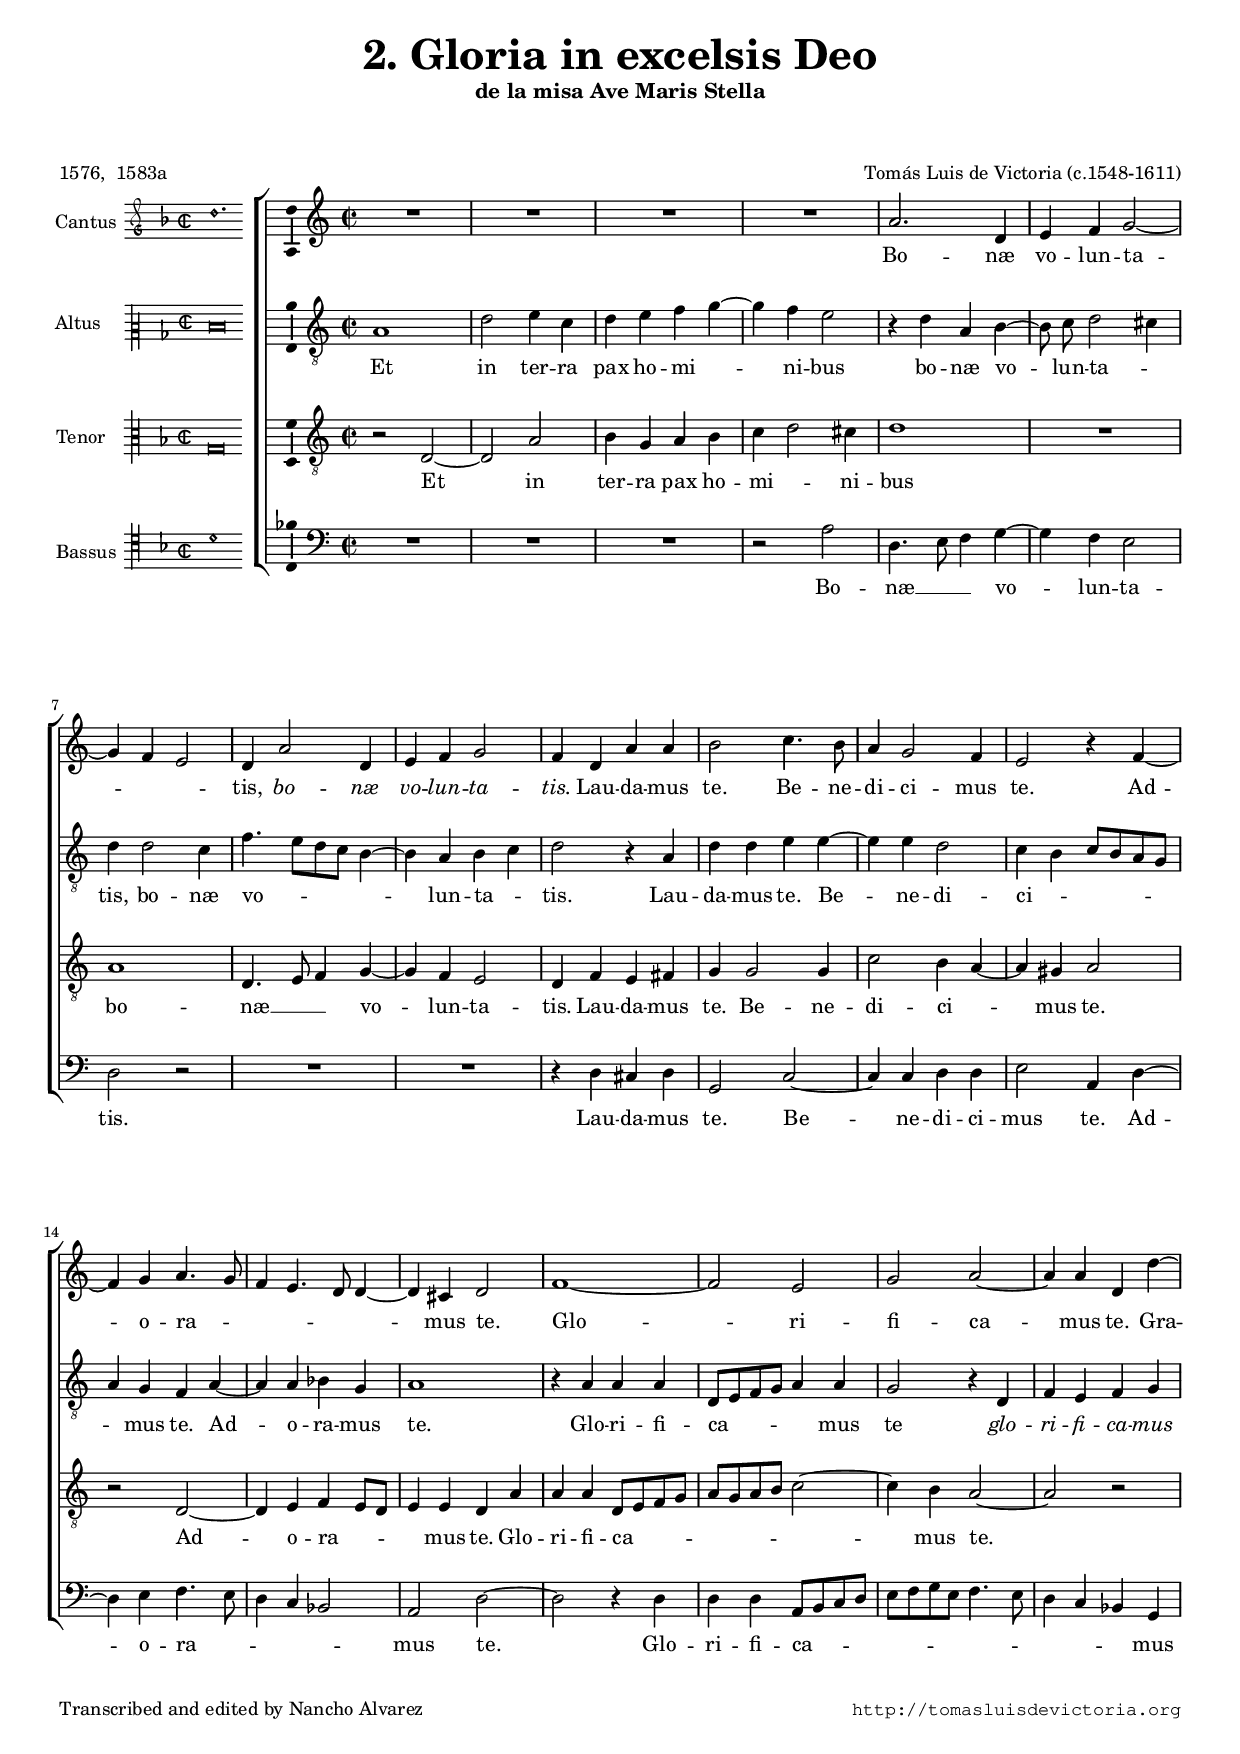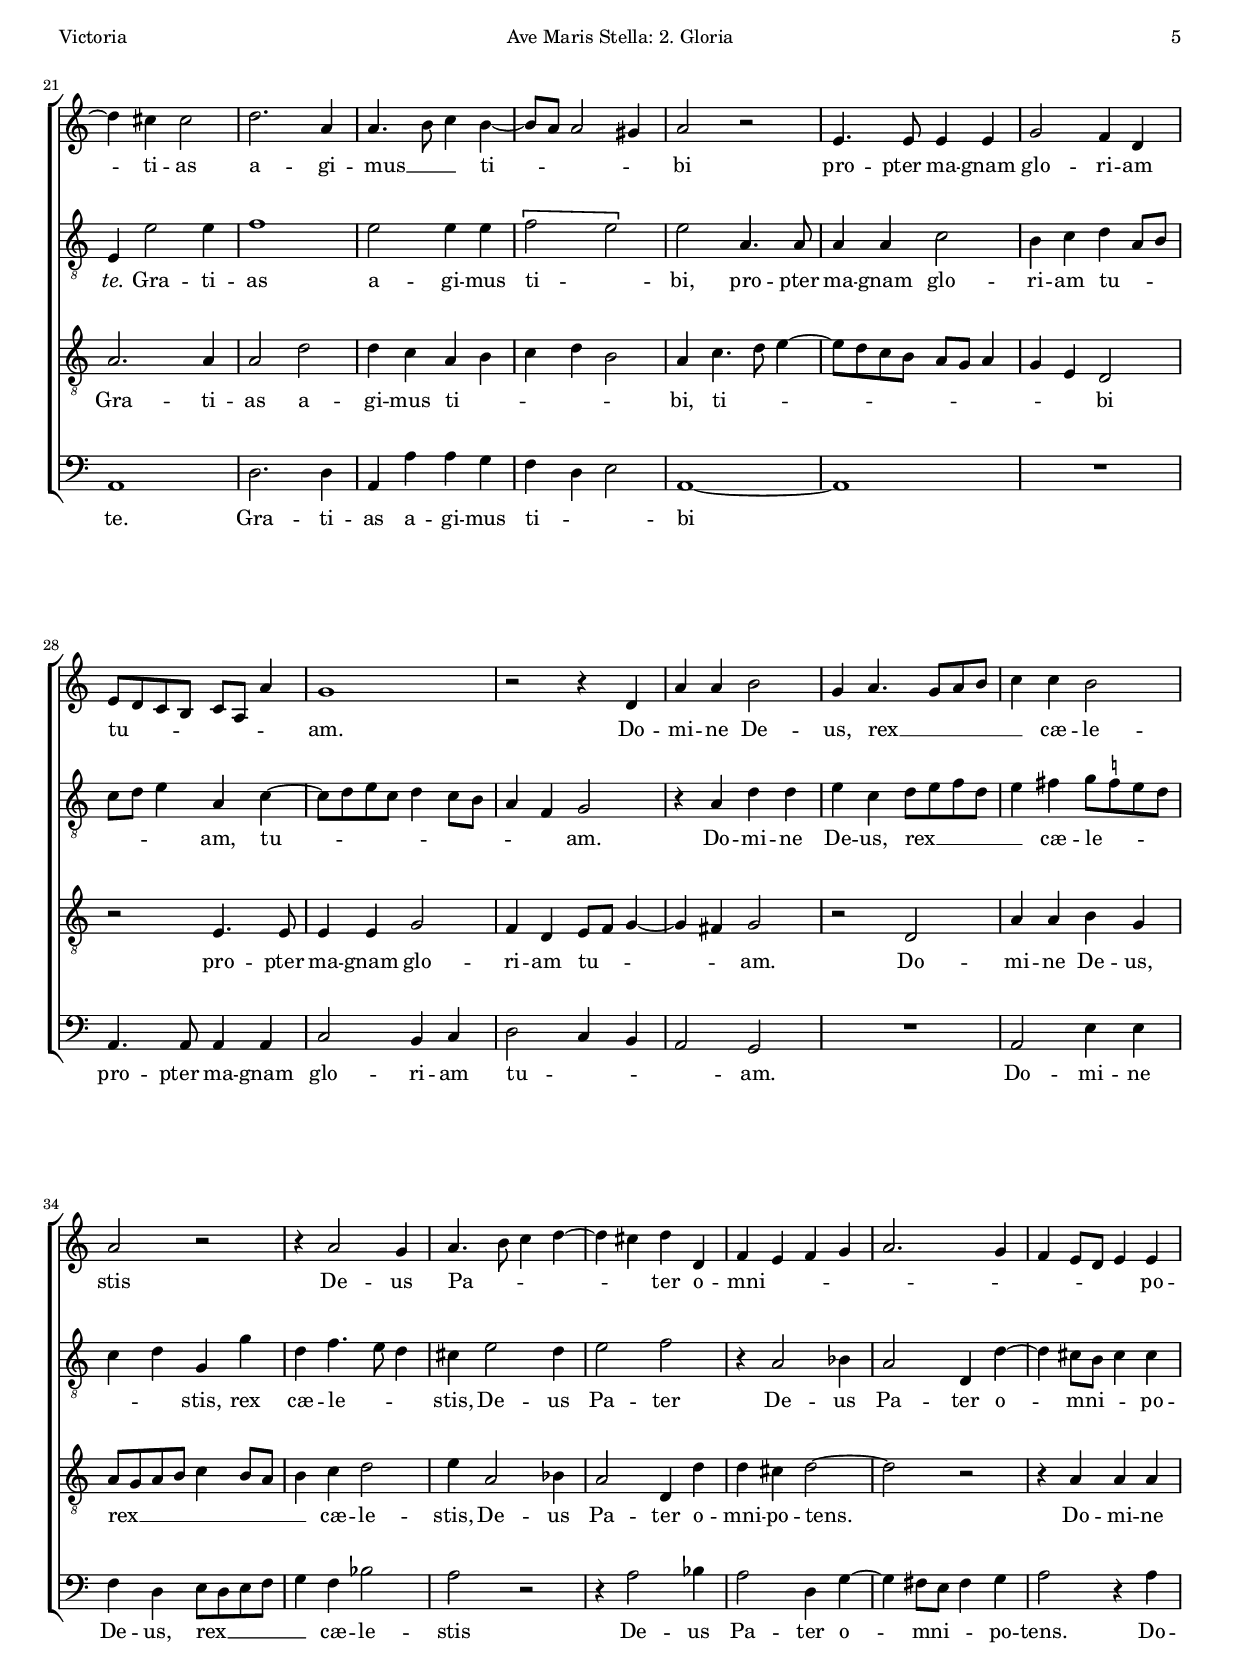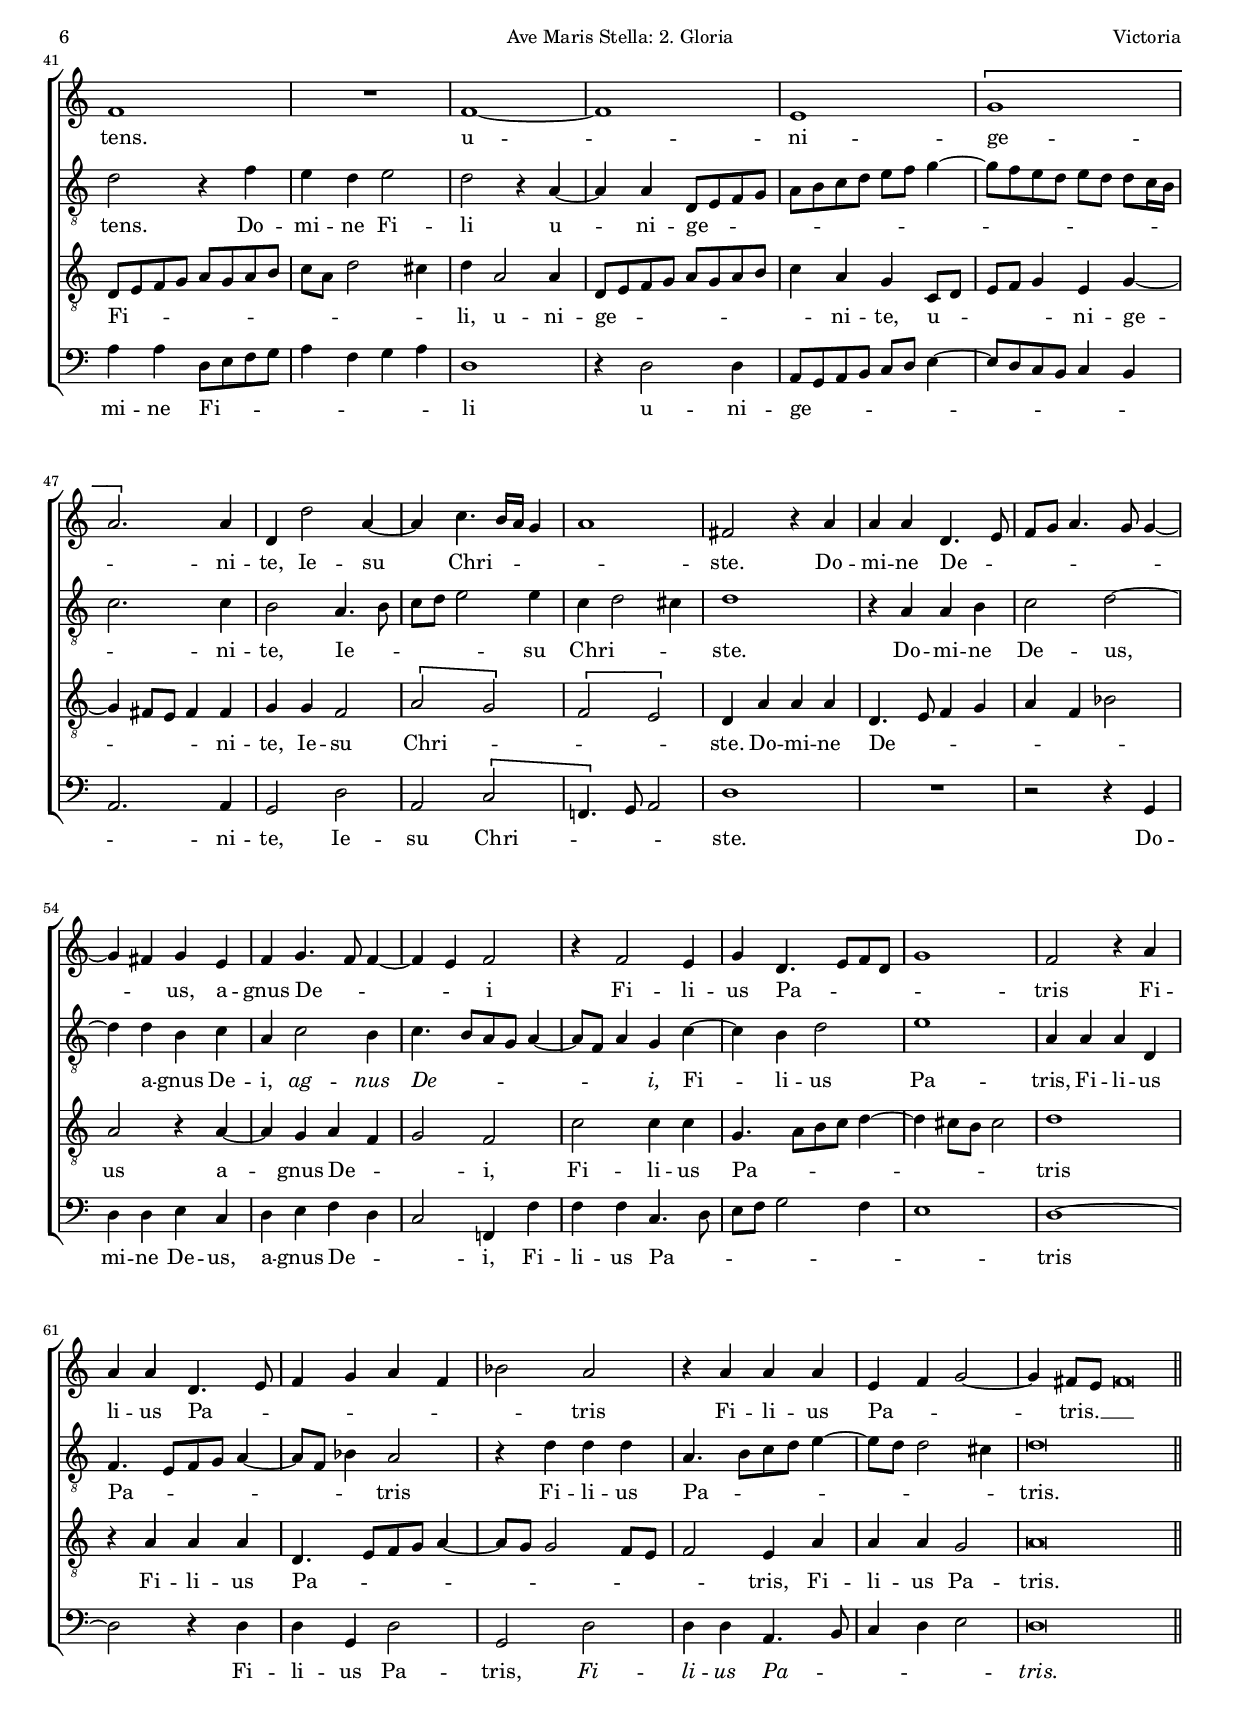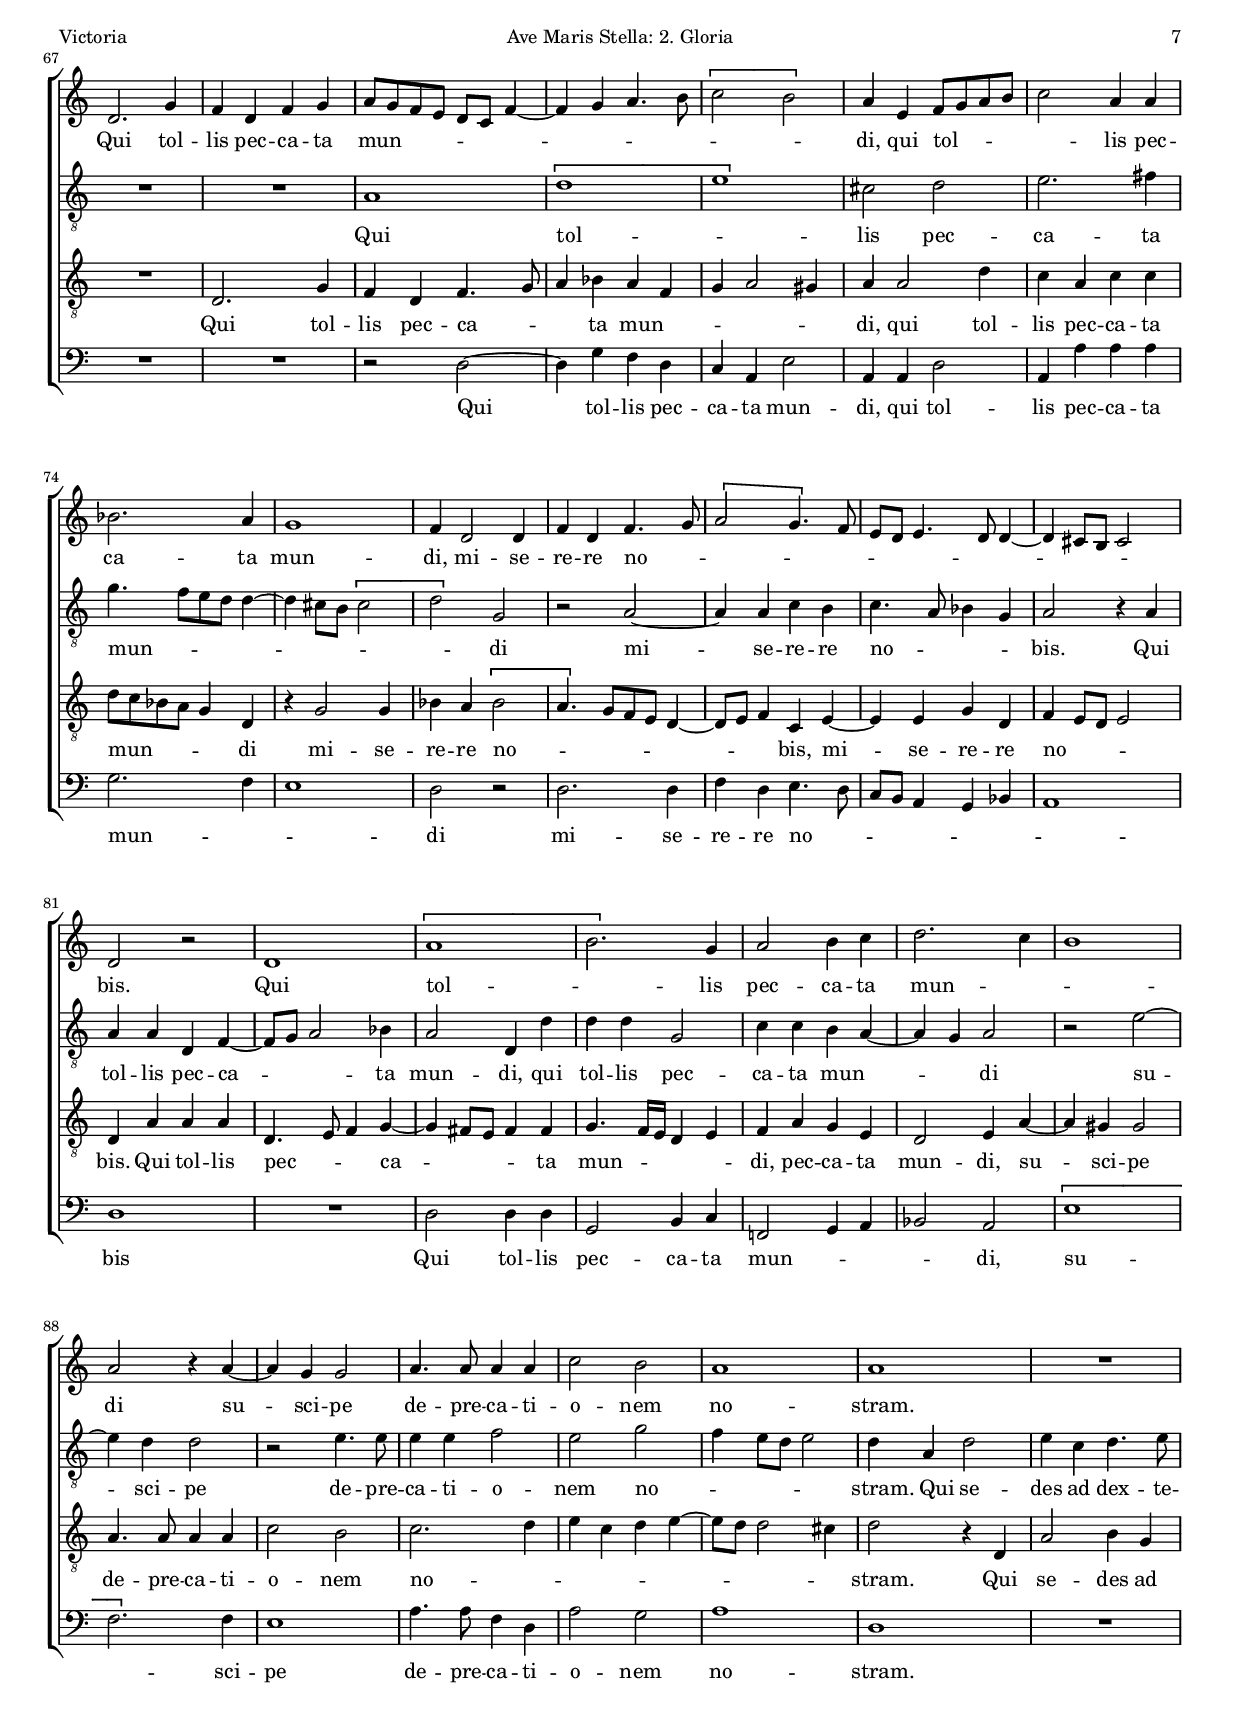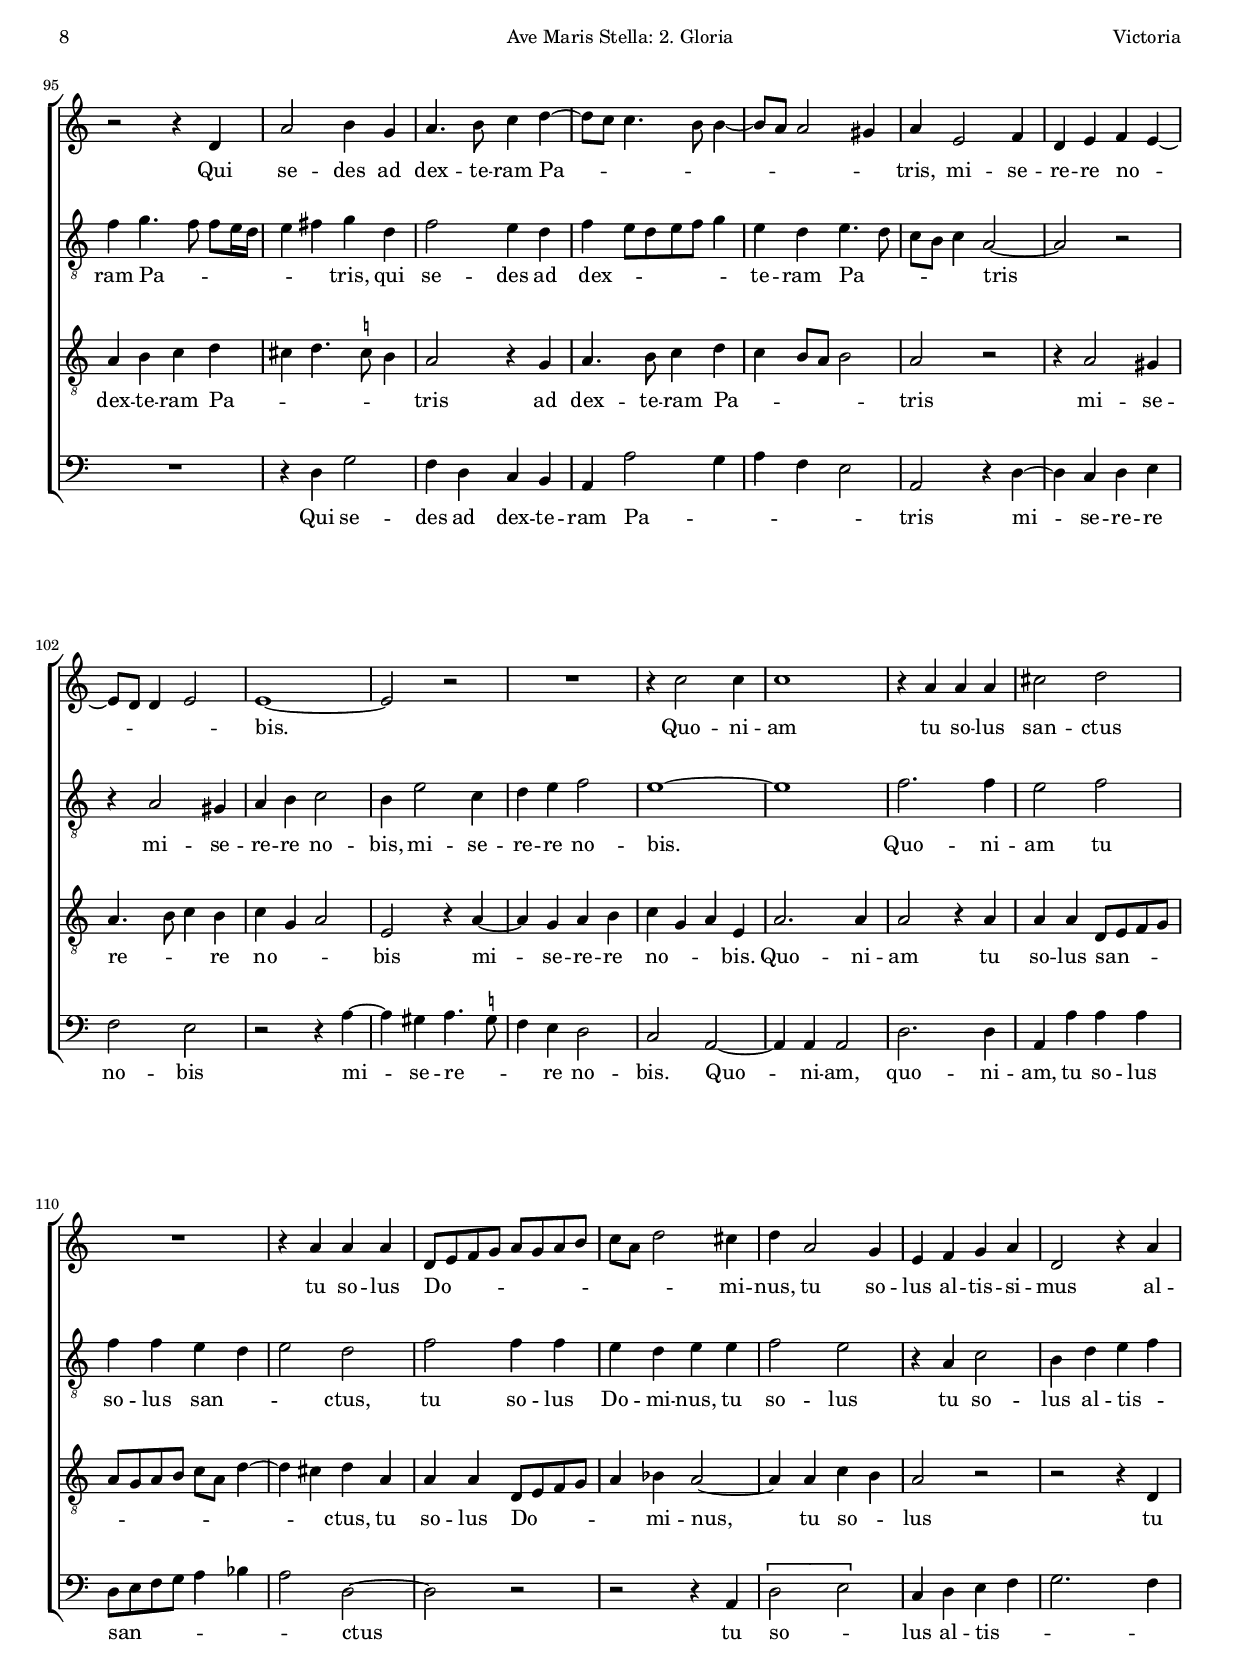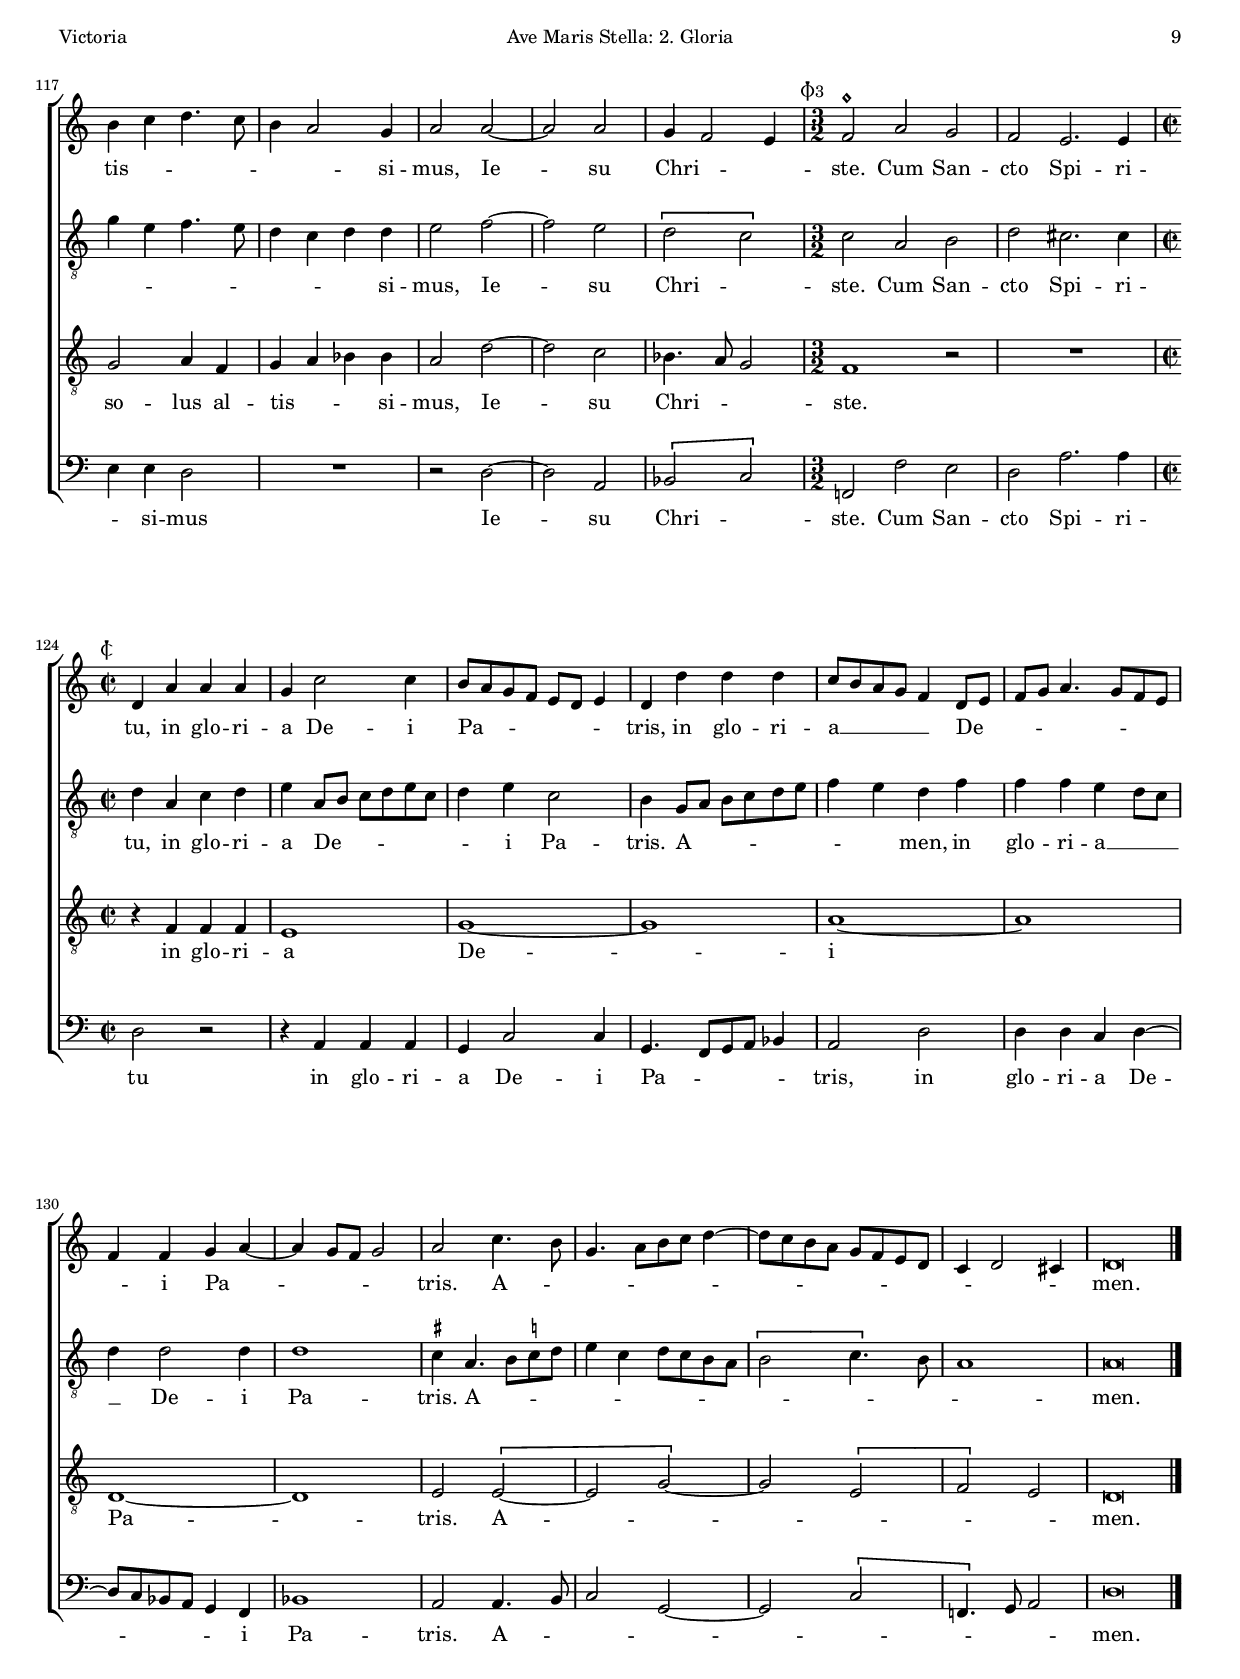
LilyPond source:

\version "2.22.0"

#(set-default-paper-size "a4")
#(set-global-staff-size 16.25)
#(ly:set-option 'point-and-click #f)
%mobile -s16 -i3.4

italicas=\override LyricText.font-shape = #'italic
rectas=\override LyricText.font-shape = #'upright
ss=\once \set suggestAccidentals = ##t
incipitwidth = 20
mtempo={\tempo 4 = 100}
mtempob={\tempo 4 = 50}
mtempoc={\tempo 4 = 150}
mt=#(define-music-function (offset) (number?) ; move lyric text
      #{ \once \override LyricText.X-offset = -$offset #})

htitle="Ave Maris Stella: 2. Gloria"
hcomposer="Victoria"


\header {
	title=\markup{\fontsize #3 "2. Gloria in excelsis Deo"}
	subtitle=\markup{"de la misa Ave Maris Stella" }
	subsubtitle=\markup{\null \vspace #2 }
        composer=\markup{"Tomás Luis de Victoria (c.1548-1611)"}
        pdfauthor=\composer
        poet="1576,  1583a" % uso 1583a
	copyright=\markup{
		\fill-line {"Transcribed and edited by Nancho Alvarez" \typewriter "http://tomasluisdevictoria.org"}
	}
%	tagline=""
}

global={\key f \major \time 2/2
        \skip 1*66 \bar "||" \pageBreak
	\skip 1*55 \time 3/2
	\mtempoc
	\skip 2*6 \time 2/2
	\mtempo
	\skip 1*13 \bar "|." 
}


cantus=\relative c'' {
	R1*4/4
	R1*4/4
	R1*4/4
	R1*4/4
%5
	d2. g,4
	a bes c2 ~
	c4 bes a2
	g4 d'2 g,4
	a bes c2
%10
	bes4 g d' d
	e2 f4. e8
	d4 c2 bes4
	a2 r4 bes ~
	bes c d4. c8
%15
	bes4 a4. g8 g4 ~
	g fis g2
	bes1 ~
	bes2 a
	c d ~
%20
	d4 d g, g' ~
	g fis fis2
	g2. d4
	d4. e8 f4 e ~
	e8 d d2 cis4
%25
	d2 r
	a4. a8 a4 a
	c2 bes4 g
	a8 g f e f d d'4
	c1
%30
	r2 r4 g
	d' d e2
	c4 d4. c8 d e
	f4 f e2
	d r
%35
	r4 d2 c4
	d4. e8 f4 g ~
	g fis g g,
	bes a bes c
	d2. c4
%40
	bes a8 g a4 a
	bes1
	R1*4/4
	bes1 ~
	bes
%45
	a
	\[c
	d2.\] d4
	g, g'2 d4 ~
	d f4. e16 d c4
%50
	d1
	b2 r4 d
	d d g,4. a8
	bes c d4. c8 c4 ~
	c b c a
%55
	bes c4. bes8 bes4 ~
	bes a bes2
	r4 bes2 a4
	c g4. a8 bes g
	c1
%60
	bes2 r4 d
	d d g,4. a8
	bes4 c d bes
	es2 d
	r4 d d d
%65
	a bes c2 ~
	c4 b8 a \mtempob b\breve*1/4 \mtempo
	g2. c4
	bes g bes c
	d8 c bes a g f bes4 ~
%70
	bes c d4. e8
	\[f2 e\]
	d4 a bes8 c d e
	f2 d4 d
	es2. d4
%75
	c1
	bes4 g2 g4
	bes g bes4. c8
	\[d2 c4.\] bes8
	a g a4. g8 g4 ~
%80
	g fis8 e fis2
	g r
	g1
	\[d'
	e2.\] c4
%85
	d2 e4 f % Angles \ss fis
	g2. f4
	e1
	d2 r4 d ~
	d c c2
%90
	d4. d8 d4 d
	f2 e
	d1
	d
	R1*4/4
%95
	r2 r4 g,
	d'2 e4 c
	d4. e8 f4 g ~
	g8 f f4. e8 e4 ~
	e8 d d2 cis4
%100
	d a2 bes4
	g a bes a ~
	a8 g g4 a2
	a1 ~
	a2 r
%105
	R1*4/4
	r4 f'2 f4
	f1
	r4 d d d
	fis2 g
%110
	R1*4/4
	r4 d d d
	g,8 a bes c d c d e
	f d g2 fis4
	g d2 c4
%115
	a bes c d
	g,2 r4 d'
	e f g4. f8 % Angles \ss fis
	e4 d2 c4
	d2 d ~
%120
	d d
	c4 bes2 a4
	\mark \markup{\hspace #2 \fontsize #-3 \line{\musicglyph "timesig.mensural34" \hspace #-.25 \raise #-.75 "3"}} % en 1583a es un 3 con un adornito debajo
	bes2^\markup {\fontsize #1 \musicglyph "noteheads.s1neomensural"} d c
	bes a2. a4
	\mark \markup{\hspace #1.5 \fontsize #-3 \musicglyph "timesig.mensural22"}
	g d' d d
%125
	c f2 f4
	e8 d c bes a g a4
	g g' g g
	f8 e d c bes4 g8 a
	bes c d4. c8 bes a
%130
	bes4 bes c d ~
	d c8 bes c2
	d f4. e8
	c4. d8[ e f] g4 ~
	g8 f e d c bes a g
%135
	f4 g2 fis4
	g\breve*1/2
}

altus=\relative c' {
	d1
	g2 a4 f
	g a bes c ~
	c bes a2
%5
	r4 g d e ~
	e8 \noBeam f g2 fis4
	g g2 f4
	bes4. a8[ g f] e4 ~
	e d e f % Angles \ss fis
%10
	g2 r4 d
	g g a a ~
	a a g2
	f4 e f8 e d c
	d4 c bes d ~
%15
	d d es c
	d1
	r4 d d d
	g,8 a bes c d4 d
	c2 r4 g
%20
	bes a bes c
	a a'2 a4
	bes1
	a2 a4 a
	\[bes2 a\] % oblicua
%25
	a d,4. d8
	d4 d f2
	e4 f g d8 e % Angles \ss fis
	f g a4 d, f ~
	f8 g a f g4 f8 e
%30
	d4 bes c2
	r4 d g g
	a f g8 a bes g
	a4 b c8 \ss bes a g
	f4 g c, c'
%35
	g bes4. a8 g4
	fis a2 g4
	a2 bes
	r4 d,2 es4
	d2 g,4 g' ~
%40
	g fis8 e fis4 fis
	g2 r4 bes
	a g a2
	g r4 d ~
	d d g,8 a bes c
%45
	d e f g a bes c4 ~
	c8 bes a g a[ g] g[ f16 e]
	f2. f4
	e2 d4. e8
	f g a2 a4
%50
	f g2 fis4
	g1
	r4 d d e
	f2 g ~
	g4 g e f
%55
	d f2 e4
	f4. e8[ d c] d4 ~
	d8 bes d4 c f ~
	f e g2
	a1
%60
	d,4 d d g,
	bes4. a8[ bes c] d4 ~
	d8 bes es4 d2
	r4 g g g
	d4. e8[ f g] a4 ~
%65
	a8 g g2 fis4
	g\breve*1/2
	R1*4/4
	R1*4/4
	d1
%70
	\[g
	a\]
	fis2 g
	a2. b4
	c4. bes8[ a g] g4 ~
%75
	g fis8 e \[fis2
	g\] c,
	r d ~
	d4 d f e
	f4. d8 es4 c
%80
	d2 r4 d
	d d g, bes ~
	bes8 c d2 es4
	d2 g,4 g'
	g g c,2
%85
	f4 f e d ~
	d c d2
	r a' ~
	a4 g g2
	r a4. a8
%90
	a4 a bes2
	a c
	bes4 a8 g a2
	g4 d g2
	a4 f g4. a8
%95
	bes4 c4. bes8 \noBeam bes a16 g
	a4 b c g
	bes2 a4 g
	bes a8[ g a bes] c4
	a g a4. g8
%100
	f e f4 d2 ~
	d r
	r4 d2 cis4
	d e f2
	e4 a2 f4
%105
	g a bes2
	a1 ~
	a
	bes2. bes4
	a2 bes
%110
	bes4 bes a g
	a2 g
	bes bes4 bes
	a g a a
	bes2 a
%115
	r4 d, f2
	e4 g a bes
	c a bes4. a8
	g4 f g g
	a2 bes ~
%120
	bes a
	\[g f\] % oblicua
	f d e
	g fis2. fis4
	g d f g
%125
	a d,8 e f g a f
	g4 a f2
	e4 c8 d e f g a
	bes4 a g bes
	bes bes a g8 f
%130
	g4 g2 g4
	g1
	\ss fis4 d4. e8 \ss f g
	a4 f g8 f e d
	\[e2 f4.\] e8
%135
	d1
	d\breve*1/2
}

tenor=\relative c' {
	r2 g ~
	g d'
	e4 c d e
	f g2 fis4
%5
	g1
	R1*4/4
	d1
	g,4. a8 bes4 c ~
	c bes a2
%10
	g4 bes a b
	c c2 c4
	f2 e4 d ~
	d cis d2
	r g, ~
%15
	g4 a bes a8 g
	a4 a g d'
	d d g,8 a bes c
	d c d e f2 ~
	f4 e d2 ~
%20
	d r
	d2. d4
	d2 g
	g4 f d e
	f g e2
%25
	d4 f4. g8 a4 ~
	a8 g f e d c d4
	c a g2
	r a4. a8
	a4 a c2
%30
	bes4 g a8 bes c4 ~
	c b c2
	r g
	d'4 d e c
	d8 c d e f4 e8 d
%35
	e4 f g2
	a4 d,2 es4
	d2 g,4 g'
	g fis g2 ~
	g r
%40
	r4 d d d
	g,8 a bes c d c d e
	f d g2 fis4
	g d2 d4
	g,8 a bes c d c d e
%45
	f4 d c f,8 g
	a bes c4 a c ~
	c b8 a b4 b
	c c bes2
	\[d c\]
%50
	\[bes a\]
	g4 d' d d
	g,4. a8 bes4 c
	d bes es2
	d r4 d ~
%55
	d c d bes
	c2 bes
	f' f4 f
	c4. d8[ e f] g4 ~
	g fis8 e fis2
%60
	g1
	r4 d d d
	g,4. a8[ bes c] d4 ~
	d8 c c2 bes8 a
	bes2 a4 d
%65
	d d c2
	d\breve*1/2
	R1*4/4
	g,2. c4
	bes g bes4. c8
%70
	d4 es d bes
	c d2 cis4
	d d2 g4
	f d f f
	g8 f es d c4 g
%75
	r c2 c4
	es d \[es2
	d4.\] c8[ bes a] g4 ~
	g8 a bes4 f a ~
	a a c g
%80
	bes a8 g a2
	g4 d' d d
	g,4. a8 bes4 c ~
	c b8 a b4 b
	c4. bes16 a g4 a
%85
	bes d c a
	g2 a4 d ~
	d cis cis2
	d4. d8 d4 d
	f2 e
%90
	f2. g4
	a f g a ~
	a8 g g2 fis4
	g2 r4 g,
	d'2 e4 c
%95
	d e f g
	fis g4. \ss f8 e4
	d2 r4 c
	d4. e8 f4 g
	f e8 d e2
%100
	d r
	r4 d2 cis4
	d4. e8 f4 e
	f c d2
	a r4 d ~
%105
	d c d e
	f c d a
	d2. d4
	d2 r4 d
	d d g,8 a bes c
%110
	d c d e f d g4 ~
	g fis g d
	d d g,8 a bes c
	d4 es d2 ~
	d4 d f e
%115
	d2 r
	r r4 g,
	c2 d4 bes
	c d es es
	d2 g ~
%120
	g f
	es4. d8 c2
	bes1 r2
	R1*3/2
	r4 bes bes bes
%125
	a1
	c ~
	c
	d ~
	d
%130
	g, ~
	g
	a2 \[a ~
	a c ~ \]
	c \[a
%135
	bes\] a
	g\breve*1/2
}

bassus=\relative c' {
	R1*4/4
	R1*4/4
	R1*4/4
	r2 d
%5
	g,4. a8 bes4 c ~
	c bes a2
	g r
	R1*4/4
	R1*4/4
%10
	r4 g fis g
	c,2 f ~
	f4 f g g
	a2 d,4 g ~
	g a bes4. a8
%15
	g4 f es2
	d g ~
	g r4 g
	g g d8 e f g
	a bes c a bes4. a8
%20
	g4 f es c
	d1
	g2. g4
	d d' d c
	bes g a2
%25
	d,1 ~
	d
	R1*4/4
	d4. d8 d4 d
	f2 e4 f
%30
	g2 f4 e
	d2 c
	R1*4/4
	d2 a'4 a
	bes g a8 g a bes
%35
	c4 bes es2
	d r
	r4 d2 es4
	d2 g,4 c ~
	c b8 a b4 c
%40
	d2 r4 d
	d d g,8 a bes c
	d4 bes c d
	g,1
	r4 g2 g4
%45
	d8 c d e f g a4 ~
	a8 g f e f4 e
	d2. d4
	c2 g'
	d \[f
%50
	\once \override Accidental.font-size = #-2
	bes,!4.\] c8 d2 % delante de la ligadura hay un bemol que afecta al bes,4.
	g1
	R1*4/4
	r2 r4 c,
	g' g a f
%55
	g a bes g
	f2
	\once \override Accidental.font-size = #-2
	 bes,!4 bes'
	bes bes f4. g8
	a bes c2 bes4
	a1
%60
	g ~
	g2 r4 g
	g c, g'2
	c, g'
	g4 g d4. e8
%65
	f4 g a2
	g\breve*1/2
	R1*4/4
	R1*4/4
	r2 g ~
%70
	g4 c bes g
	f d a'2
	d,4 d g2
	d4 d' d d
	c2. bes4
%75
	a1
	g2 r
	g2. g4
	bes g a4. g8
	f e d4 c es
%80
	d1
	g
	R1*4/4
	g2 g4 g
	c,2 e4 f
%85
	\once \override Accidental.font-size = #-2
	bes,!2 c4 d
	es2 d
	\[a'1
	bes2.\] bes4
	a1
%90
	d4. d8 bes4 g
	d'2 c
	d1
	g,
	R1*4/4
%95
	R1*4/4
	r4 g c2
	bes4 g f e
	d d'2 c4
	d bes a2
%100
	d, r4 g ~
	g f g a
	bes2 a
	r r4 d ~
	d cis d4. \ss c8
%105
	bes4 a g2
	f d ~
	d4 d d2
	g2. g4
	d d' d d
%110
	g,8 a bes c d4 es
	d2 g, ~
	g r
	r r4 d
	\[g2 a\]
%115
	f4 g a bes
	c2. bes4
	a a g2
	R1*4/4
	r2 g ~
%120
	g d
	\[ees f\] % no hay bemol en 1576
	\once \override Accidental.font-size = #-2
	bes,! bes' a
	g d'2. d4
	g,2 r
%125
	r4 d d d
	c f2 f4
	c4. bes8[ c d] es4
	d2 g
	g4 g f g ~
%130
	g8 f es d c4 bes
	es1
	d2 d4. e8
	f2 c ~
	c \[f
%135
	\once \override Accidental.font-size = #-2
	bes,!4.\] c8 d2
	g\breve*1/2
}


textocantus=\lyricmode{
Bo -- næ vo -- lun -- ta -- _ _ _ tis,
\italicas
bo -- næ vo -- lun -- ta -- tis.
\rectas
Lau -- da -- mus te.
Be -- ne -- di -- ci -- mus te.
\mt #.5 Ad -- _ o -- ra -- _ _ _ _ _ _ mus \mt #.1 te.
Glo -- _ ri -- fi -- ca -- _ mus te.
\mt #1 Gra -- _ ti -- as
a -- gi -- \mt #.5 mus __ _ _ ti -- _ _ _ _ bi
pro -- \mt #2.5 pter ma -- gnam glo -- ri -- am tu -- _ _ _ _ _ _ am.
Do -- mi -- ne De -- us,
rex __ _ _ _ _ cæ -- le -- stis
De -- us Pa -- _ _ _ _ _ ter o -- \mt #1.2 mni -- _ _ _ _ _ _ _ _ _ po -- \mt #1 tens.
u -- _ ni -- ge -- _ ni -- te, Ie -- su _ \mt #1 Chri -- _ _ _ _ ste.
Do -- mi -- ne De -- _ _ _ _ _ _ _ _ us,
a -- gnus De -- _ _ _ _ i
Fi -- li -- us Pa -- _ _ _ _ tris
Fi -- li -- us Pa -- _ _ _ _ _ _ tris
Fi -- li -- us Pa -- _ _ _ \mt #0.8 tris. __ _ _ 
Qui tol -- lis pec -- ca -- ta \mt #.8 mun -- _ _ _ _ _ _ _ _ _ _ _ _ di,
qui tol -- _ _ _ _ lis pec -- ca -- ta mun -- di,
mi -- se -- re -- re no -- _ _ _ _ _ _ _ _ _ _ _ _ _ bis.
Qui tol -- _ lis pec -- ca -- ta
\mt #.5 mun -- _ _ di
su -- _ sci -- pe de -- pre -- ca -- ti -- o -- nem no -- \mt #2 stram.
Qui se -- des ad dex -- te -- ram Pa -- _ _ _ _ _ _ _ _ _ tris,
mi -- se -- re -- re no -- _ _ _ _ _ bis. _
Quo -- ni -- am
tu so -- lus san -- ctus
tu so -- lus Do -- _ _ _ _ _ _ _ _ _ _ mi -- nus,
tu so -- lus al -- tis -- si -- mus
al -- \mt #.5 tis -- _ _ _ _ _ si -- mus,
Ie -- _ su \mt #1 Chri -- _ _ ste.
Cum San -- cto Spi -- ri -- tu, in glo -- ri -- a
De -- i Pa -- _ _ _ _ _ _ tris,
in glo -- ri -- a __ _ _ _ _ De -- _ _ _ _ _ _ _ _ i Pa -- _ _ _ _ _ tris.
A -- _ _ _ _ _ _ _ _ _ _ _ _ _ _ _ _ _ \mt #1.5 men.

}

textoaltus=\lyricmode{
Et in ter -- ra pax ho -- \mt #.4 mi -- _ _ ni -- bus % 1576 distinto
bo -- næ vo -- _ lun -- ta -- _ tis,
bo -- næ vo -- _ _ _ _ _ lun -- ta -- _ tis.
Lau -- da -- mus te.
Be -- _ ne -- di -- ci -- _ _ _ _ _ _ mus te.
Ad -- _ o -- ra -- mus \mt #.1 te.
Glo -- ri -- fi -- ca -- _ _ _ _ mus te
\italicas
glo -- ri -- fi -- ca -- mus te.
\rectas
Gra -- ti -- as
a -- gi -- mus ti -- _ bi,
pro -- pter ma -- gnam glo -- ri -- am tu -- _ _ _ _ _ am,
tu -- _ _ _ _ _ _ _ _ _ am.
Do -- mi -- ne De -- us,
rex __ _ _ _ _ cæ -- le -- _ _ _ _ _ stis,
rex cæ -- le -- _ _ stis,
De -- us Pa -- ter
De -- us Pa -- ter
o -- _ \mt #.5 mni -- _ _ po -- \mt #1 tens.
Do -- mi -- ne Fi -- li
u -- _ ni -- ge -- _ _ _ _ _ _ _ _ _ _ _ _ _ _ _ _ _ _ _ _ ni -- te, 
Ie -- _ _ _ _ su \mt #1 Chri -- _ _ ste.
Do -- mi -- ne De -- us, _
a -- gnus De -- i,
\italicas
ag -- nus De -- _ _ _ _ _ _ _ i,
\rectas
Fi -- _ li -- us Pa -- tris,
Fi -- li -- us Pa -- _ _ _ _ _ _ _ tris
Fi -- li -- us Pa -- _ _ _ _ _ _ _ _ \mt #1 tris.
Qui tol -- _ lis pec -- ca -- ta mun -- _ _ _ _ _ _ _ _ _ di
mi -- _ se -- re -- re no -- _ _ _ bis.
Qui tol -- lis pec -- ca -- _ _ _ ta
mun -- di,
qui tol -- lis pec -- ca -- ta \mt #.8 mun -- _ _ _ di % ij en 1583a
su -- _ sci -- pe de -- pre -- ca -- ti -- o -- nem no -- _ _ _ _ \mt #2 stram.
\mt #.5 Qui se -- des ad dex -- te -- ram Pa -- _ _ _ _ _ _ tris,
qui se -- des ad \mt #.4 dex -- _ _ _ _ _ te -- ram Pa -- _ _ _ _ tris _
mi -- se -- re -- re no -- bis,
mi -- se -- re -- re no -- bis. _ % ij en 1583a
Quo -- ni -- am
tu so -- lus \mt #.5 san -- _ _ ctus,
tu so -- lus Do -- mi -- nus,
tu so -- lus
tu so -- lus al -- tis -- _ _ _ _ _ _ _ _ si -- mus,
Ie -- _ su \mt #1 Chri -- _ ste.
Cum San -- cto Spi -- ri -- tu, in glo -- ri -- a
De -- _ _ _ _ _ _ i Pa -- tris.
A -- _ _ _ _ _ _ _ men,
in glo -- ri -- a __ _ _ _ De -- i Pa -- tris.
A -- _ _ _ _ _ _ _ _ _ _ _ _ _ \mt #1.5 men.
}

textotenor=\lyricmode{
Et _ in ter -- ra pax ho -- \mt #.5 mi -- _ ni -- bus
bo -- \mt #.3 næ __ _ _ vo -- _ lun -- ta -- tis.
Lau -- da -- mus te.
Be -- ne -- di -- ci -- _ _ mus te.
Ad -- _ o -- ra -- _ _ _ mus te.
Glo -- ri -- fi -- ca -- _ _ _ _ _ _ _ _ _ mus te. _
Gra -- ti -- as
a -- gi -- mus ti -- _ _ _ _ bi,
ti -- _ _ _ _ _ _ _ _ _ _ _ bi
pro -- pter ma -- gnam glo -- ri -- am tu -- _ _ _ _ \mt #1 am.
Do -- mi -- ne De -- us,
rex __ _ _ _ _ _ _ _ cæ -- le -- stis,
De -- us Pa -- ter
o -- mni -- po -- tens. _
Do -- mi -- ne Fi -- _ _ _ _ _ _ _ _ _ _ _ li,
u -- ni -- ge -- _ _ _ _ _ _ _ _ ni -- te,
u -- _ _ _ _ ni -- ge -- _ _ _ _ ni -- te, 
Ie -- su \mt #1 Chri -- _ _ _ ste.
Do -- mi -- ne De -- _ _ _ _ _ _ us
a -- _ gnus De -- _ _ i,
Fi -- li -- us Pa -- _ _ _ _ _ _ _ _ tris
Fi -- li -- us Pa -- _ _ _ _ _ _ _ _ _ _ tris,
Fi -- li -- us Pa -- \mt #1 tris. % ij en 1583a
Qui tol -- lis pec -- ca -- _ _ ta \mt #1 mun -- _ _ _ _ di,
qui tol -- lis pec -- ca -- ta mun -- _ _ _ _ di
mi -- se -- re -- re no -- _ _ _ _ _ _ _ _ bis,
mi -- _ se -- re -- re no -- _ _ _ bis.
Qui tol -- lis pec -- _ _ ca -- _ _ _ _ ta
\mt #1 mun -- _ _ _ _ di,
pec -- ca -- ta mun -- di,
su -- _ sci -- pe de -- pre -- ca -- ti -- o -- nem no -- _ _ _ _ _ _ _ _ _ \mt #2 stram.
Qui se -- des ad dex -- te -- ram Pa -- _ _ _ _ tris
ad dex -- \mt #.7 te -- \mt #1 ram Pa -- _ _ _ _ tris
mi -- se -- re -- _ _ re \mt #.2 no -- _ _ bis
mi -- _ se -- re -- re \mt #.2 no -- _ _ bis. % ij en 1583a
Quo -- ni -- am
tu so -- lus san -- _ _ _ _ _ _ _ _ _ _ _ _ ctus,
tu so -- lus Do -- _ _ _ _ mi -- nus, _
tu so -- _ lus
tu so -- lus al -- tis -- _ _ si -- mus,
Ie -- _ su \mt #1 Chri -- _ _ ste.
in glo -- ri -- a
De -- _ i _ Pa -- _ tris.
A -- _ _ _ _ _ _ \mt #1.5 men.
}

textobassus=\lyricmode{
Bo -- \mt #.5 næ __ _ _ vo -- _ lun -- ta -- tis.
Lau -- da -- mus te.
Be -- _ ne -- di -- ci -- mus te.
\mt #.5 Ad -- _ o -- ra -- _ _ _ _ mus te. _ 
Glo -- ri -- fi -- ca -- _ _ _ _ _ _ _ _ _ _ _ _ mus te. 
Gra -- ti -- as
a -- gi -- mus ti -- _ _ bi _
pro -- \mt #2.5 pter ma -- gnam glo -- ri -- am tu -- _ _ _ \mt #1 am.
Do -- mi -- ne De -- us,
rex __ _ _ _ _ cæ -- le -- stis
De -- us Pa -- ter
o -- _ \mt #.5 mni -- _ _ po -- tens. 
Do -- mi -- ne Fi -- _ _ _ _ _ _ _ li
u -- ni -- ge -- _ _ _ _ _ _ _ _ _ _ _ _ _ ni -- te,
Ie -- su \mt #1 Chri -- _ _ _ ste.
Do -- mi -- ne De -- us, 
a -- gnus De -- _ _ i,
Fi -- li -- us Pa -- _ _ _ _ _ _ \mt #1 tris _
Fi -- li -- us Pa -- tris,
\italicas
Fi -- li -- us Pa -- _ _ _ _ \mt #1 tris. % 1576 esta cortado, no se ve si es ij
\rectas
Qui _ tol -- lis pec -- ca -- ta mun -- di,
qui tol -- lis pec -- ca -- ta mun -- _ _ di
mi -- se -- re -- re no -- _ _ _ _ _ _ _ bis
Qui tol -- lis pec -- ca -- ta
\mt #1 mun -- _ _ _ di,
su -- _ sci -- pe de -- pre -- ca -- ti -- o -- nem no -- \mt #2 stram.
Qui se -- des ad dex -- te -- ram Pa -- _ _ _ _ tris
mi -- _ se -- re -- re no -- bis
mi -- _ se -- re -- _ _ re no -- bis. % ij en 1583a
Quo -- _ ni -- am,
quo -- ni -- am,
tu so -- lus san -- _ _ _ _ _ _ ctus _
tu so -- _ lus
al -- tis -- _ _ _ _ si -- mus
Ie -- _ su \mt #1 Chri -- _ ste.
Cum San -- cto Spi -- ri -- tu
in glo -- ri -- a
De -- i Pa -- _ _ _ _ tris,
in glo -- ri -- a \mt #.5 De -- _ _ _ _ _ i 
Pa -- tris.
A -- _ _ _ _ _ _ _ _ \mt #1.5 men.
}



incipitcantus=\markup{
	\score{
		{ 
		\set Staff.instrumentName="Cantus " % Superius
		\override NoteHead.style = #'neomensural
		\override Rest.style = #'neomensural
		\override Staff.TimeSignature.style = #'neomensural
		\cadenzaOn 
		\clef "petrucci-g"
		\key f \major
		\time 2/2
		d''1.
		} 
	\layout {
		\context {\Voice
			\remove Ligature_bracket_engraver
			\consists Mensural_ligature_engraver
		}
		line-width=\incipitwidth
                indent=0
	}
	}
}


incipitaltus=\markup{
	\score{
		{ 
		\set Staff.instrumentName="Altus    "
		\override NoteHead.style = #'neomensural 
		\override Rest.style = #'neomensural
		\override Staff.TimeSignature.style = #'neomensural
		\cadenzaOn 
		\clef "petrucci-c2"
		\key f \major
		\time 2/2
		d'\breve
		} 
	\layout {
		\context {\Voice
			\remove Ligature_bracket_engraver
			\consists Mensural_ligature_engraver
		}
		line-width=\incipitwidth
                indent=0
	}
	}
}


incipittenor=\markup{
	\score{
		{ 
		\set Staff.instrumentName="Tenor   "
		\override NoteHead.style = #'neomensural 
		\override Rest.style = #'neomensural
		\override Staff.TimeSignature.style = #'neomensural
		\cadenzaOn 
		\clef "petrucci-c3"
		\key f \major
		\time 2/2
		g\breve
		} 
	\layout {
		\context {\Voice
			\remove Ligature_bracket_engraver
			\consists Mensural_ligature_engraver
		}
		line-width=\incipitwidth
                indent=0
	}
	}
}


incipitbassus=\markup{
	\score{
		{ 
		\set Staff.instrumentName="Bassus "
		\override NoteHead.style = #'neomensural 
		\override Rest.style = #'neomensural
		\override Staff.TimeSignature.style = #'neomensural
		\cadenzaOn 
		\clef "petrucci-c4"
		\key f \major
		\time 2/2
		d'1
		} 
	\layout {
		\context {\Voice
			\remove Ligature_bracket_engraver
			\consists Mensural_ligature_engraver
		}
		line-width=\incipitwidth
                indent=0
	}
	}
}





\score {\transpose c' g{
\new ChoirStaff<<

	\new Staff <<\global
	\new Voice="v1" {
		\set Staff.instrumentName=\incipitcantus
		\clef "treble"
		\cantus }
	\new Lyrics \lyricsto "v1" {\textocantus }
	>>

	
	\new Staff << \global
	\new Voice="v2" {
		\set Staff.instrumentName=\incipitaltus
		\clef "G_8" 
		\altus}
	\new Lyrics \lyricsto "v2" {\textoaltus }
	>>

	
	\new Staff <<\global
	\new Voice="v3" {
		\set Staff.instrumentName=\incipittenor
		\clef "G_8"
		\tenor }
	\new Lyrics \lyricsto "v3" {\textotenor }
	>>
	

	\new Staff <<\global
	\new Voice="v4" {
		\set Staff.instrumentName=\incipitbassus
		\clef "bass" 
		\bassus }
	\new Lyrics \lyricsto "v4" {\textobassus}
	>>
	
>>

}%transpose

\layout{ 
	\context {\Lyrics 
		\override VerticalAxisGroup.staff-affinity = #UP
		\override VerticalAxisGroup.nonstaff-relatedstaff-spacing =
			#'((basic-distance . 0) (minimum-distance . 0) (padding . 1))
		\override LyricText.font-size = #1.2
		\override LyricHyphen.minimum-distance = #0.5
	}
	\context {\Score 
		tempoHideNote = ##t
		\override BarNumber.padding = #2 
	}
	\context {\Voice 
		melismaBusyProperties = #'()
		%autoBeaming = ##f
	}
	\context {\Staff 
                %\RemoveEmptyStaves
                %\override VerticalAxisGroup.remove-first = ##t
		\override VerticalAxisGroup.staff-staff-spacing =
			#'((basic-distance . 11) (minimum-distance . 0) (padding . 1))
		\consists Ambitus_engraver 
		\override LigatureBracket.padding = #1
	}
}

%\midi { \mtempo }

}


\paper{
	evenHeaderMarkup=\markup  \fill-line { \fromproperty #'page:page-number-string \htitle \hcomposer }
	oddHeaderMarkup= \markup  \fill-line { \on-the-fly #not-first-page \hcomposer \on-the-fly #not-first-page \htitle \on-the-fly #not-first-page \fromproperty #'page:page-number-string }
	%system-count=20
	%page-count = 6
	ragged-last-bottom = ##f
	indent=3.5\cm
	system-system-spacing =
	#'((basic-distance . 20) (minimum-distance . 0) (padding . 5))
	top-system-spacing = % header
	#'((basic-distance . 9) (minimum-distance . 0) (padding . 0))
	last-bottom-spacing = % footer
	#'((basic-distance . 12) (minimum-distance . 0) (padding . 0))

first-page-number=4
oddHeaderMarkup=\markup \fill-line {\hcomposer \htitle \fromproperty #'page:page-number-string }
evenHeaderMarkup=\markup \fill-line {\on-the-fly #not-first-page \fromproperty #'page:page-number-string \on-the-fly #not-first-page \htitle \on-the-fly #not-first-page \hcomposer }
}